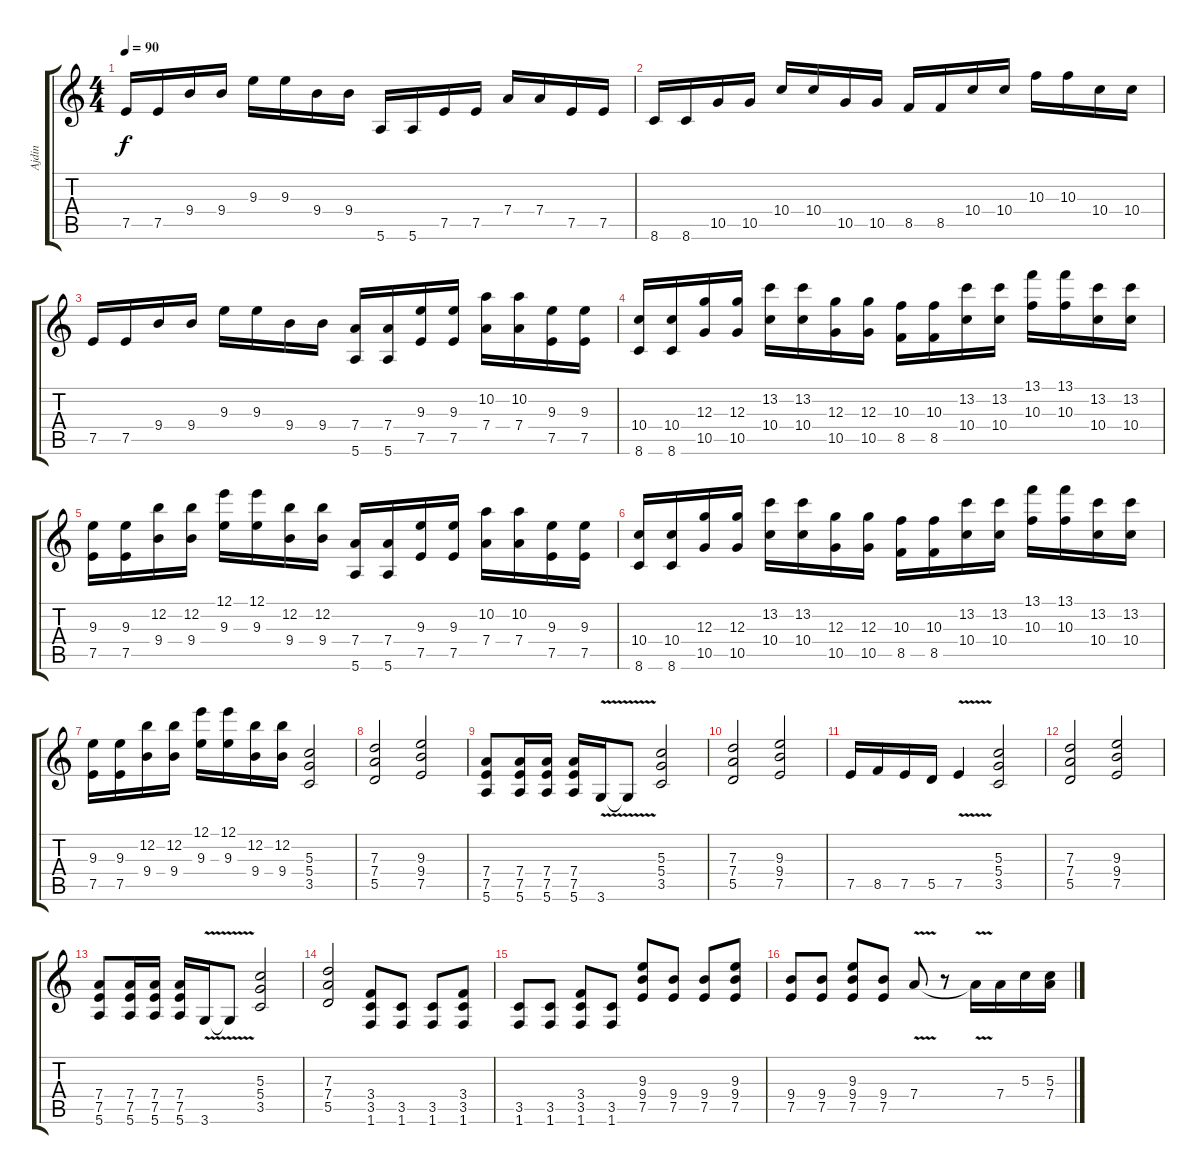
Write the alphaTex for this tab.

\track ("Ajdin" "Ajdin") {instrument overdrivenguitar}
\staff {score tabs}
\tuning (E4 B3 G3 D3 A2 E2) {hide}
\ts (4 4)
\tempo 90
\clef g2
\ks c
7.5.16{dy f} 7.5.16 9.4.16 9.4.16 9.3.16 9.3.16 9.4.16 9.4.16 5.6.16 5.6.16 7.5.16 7.5.16 7.4.16 7.4.16 7.5.16 7.5.16 |
8.6.16 8.6.16 10.5.16 10.5.16 10.4.16 10.4.16 10.5.16 10.5.16 8.5.16 8.5.16 10.4.16 10.4.16 10.3.16 10.3.16 10.4.16 10.4.16 |
7.5.16 7.5.16 9.4.16 9.4.16 9.3.16 9.3.16 9.4.16 9.4.16 (7.4 5.6).16 (7.4 5.6).16 (9.3 7.5).16 (9.3 7.5).16 (10.2 7.4).16 (10.2 7.4).16 (9.3 7.5).16 (9.3 7.5).16 |
(10.4 8.6).16 (10.4 8.6).16 (12.3 10.5).16 (12.3 10.5).16 (13.2 10.4).16 (13.2 10.4).16 (12.3 10.5).16 (12.3 10.5).16 (10.3 8.5).16 (10.3 8.5).16 (13.2 10.4).16 (13.2 10.4).16 (13.1 10.3).16 (13.1 10.3).16 (13.2 10.4).16 (13.2 10.4).16 |
(9.3 7.5).16 (9.3 7.5).16 (12.2 9.4).16 (12.2 9.4).16 (12.1 9.3).16 (12.1 9.3).16 (12.2 9.4).16 (12.2 9.4).16 (7.4 5.6).16 (7.4 5.6).16 (9.3 7.5).16 (9.3 7.5).16 (10.2 7.4).16 (10.2 7.4).16 (9.3 7.5).16 (9.3 7.5).16 |
(10.4 8.6).16 (10.4 8.6).16 (12.3 10.5).16 (12.3 10.5).16 (13.2 10.4).16 (13.2 10.4).16 (12.3 10.5).16 (12.3 10.5).16 (10.3 8.5).16 (10.3 8.5).16 (13.2 10.4).16 (13.2 10.4).16 (13.1 10.3).16 (13.1 10.3).16 (13.2 10.4).16 (13.2 10.4).16 |
(9.3 7.5).16 (9.3 7.5).16 (12.2 9.4).16 (12.2 9.4).16 (12.1 9.3).16 (12.1 9.3).16 (12.2 9.4).16 (12.2 9.4).16 (5.3 5.4 3.5).2 |
(7.3 7.4 5.5).2 (9.3 9.4 7.5).2 |
(7.4 7.5 5.6).8 (7.4 7.5 5.6).16 (7.4 7.5 5.6).16 (7.4 7.5 5.6).16 3.6{v}.16 3.6{t}.8 (5.3 5.4 3.5).2 |
(7.3 7.4 5.5).2 (9.3 9.4 7.5).2 |
7.5.16 8.5.16 7.5.16 5.5.16 7.5{v}.4 (5.3 5.4 3.5).2 |
(7.3 7.4 5.5).2 (9.3 9.4 7.5).2 |
(7.4 7.5 5.6).8 (7.4 7.5 5.6).16 (7.4 7.5 5.6).16 (7.4 7.5 5.6).16 3.6{v}.16 3.6{t}.8 (5.3 5.4 3.5).2 |
(7.3 7.4 5.5).2 (3.4 3.5 1.6).8 (3.5 1.6).8 (3.5 1.6).8 (3.4 3.5 1.6).8 |
(3.5 1.6).8 (3.5 1.6).8 (3.4 3.5 1.6).8 (3.5 1.6).8 (9.3 9.4 7.5).8 (9.4 7.5).8 (9.4 7.5).8 (9.3 9.4 7.5).8 |
(9.4 7.5).8 (9.4 7.5).8 (9.3 9.4 7.5).8 (9.4 7.5).8 7.4{v}.8{volume 16 instrument distortionguitar} r.8 7.4{t}.16 7.4.16 5.3.16 (5.3 7.4).16
